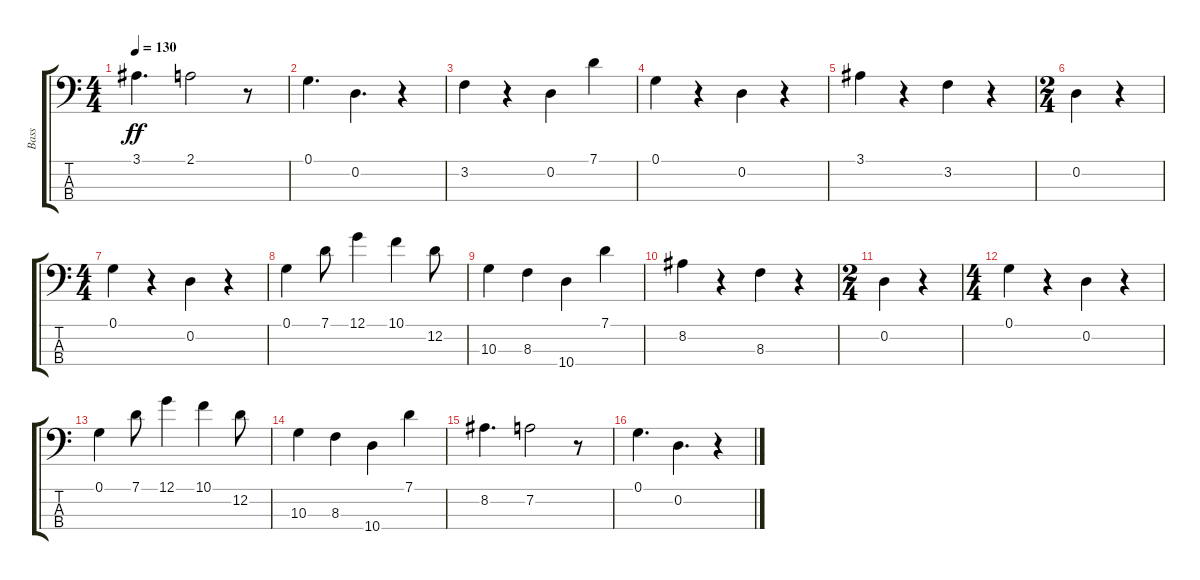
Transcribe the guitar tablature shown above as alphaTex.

\track ("Bass" "Bass") {instrument electricbasspick}
\staff {score tabs}
\tuning (G2 D2 A1 E1) {hide}
\ts (4 4)
\tempo 130
\clef f4
\ks c
3.1.4{d dy ff} 2.1.2 r.8 |
0.1.4{d} 0.2.4{d} r.4 |
3.2.4 r.4 0.2.4 7.1.4 |
0.1.4 r.4 0.2.4 r.4 |
3.1.4 r.4 3.2.4 r.4 |
\ts (2 4)
0.2.4 r.4 |
\ts (4 4)
0.1.4 r.4 0.2.4 r.4 |
0.1.4 7.1.8 12.1.4 10.1.4 12.2.8 |
10.3.4 8.3.4 10.4.4 7.1.4 |
8.2.4 r.4 8.3.4 r.4 |
\ts (2 4)
0.2.4 r.4 |
\ts (4 4)
0.1.4 r.4 0.2.4 r.4 |
0.1.4 7.1.8 12.1.4 10.1.4 12.2.8 |
10.3.4 8.3.4 10.4.4 7.1.4 |
8.2.4{d} 7.2.2 r.8 |
0.1.4{d} 0.2.4{d} r.4
